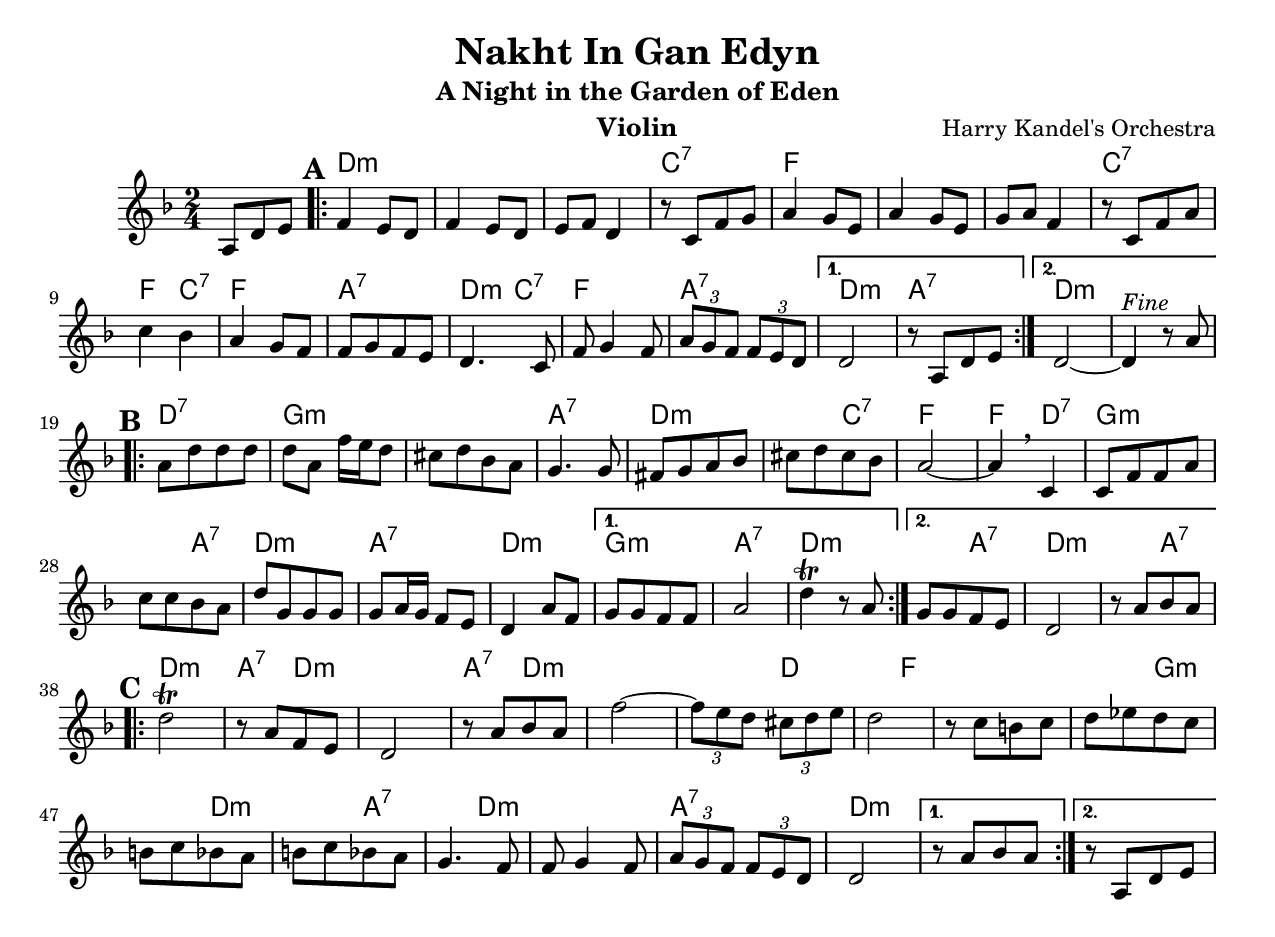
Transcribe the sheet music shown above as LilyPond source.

\version "2.18.0"
\include "english.ly"
%\pointAndClickOff
\paper{
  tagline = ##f
  print-all-headers = ##t
  #(set-paper-size "letter")
}
date = #(strftime "%d-%m-%Y" (localtime (current-time)))

%\markup{ \italic{ " Updated " \date  }  }

%\markup{ Got something to say? }

%#################################### Melody ########################
melody =   \relative c' {
  \clef treble
  \key d \minor
  \time 2/4
  \set Score.markFormatter = #format-mark-box-alphabet

  \partial 8*3 a8 [ d e ]   %lead in notes

  \repeat volta 2{
    \mark \default
    f4  e8 d
    f4 e8 d
    e8 f d4
    r8 c [f g]

    a4 g8 e
    a4 g8 e
    g8 a f4
    r8 c [f a]

    c4 bf
    a4 g8 f
    f8 [g f e]
    d4. c8

    f8 g4 f8
    \tuplet 3/2{a8 g f} \tuplet 3/2{f e d}

  }
  \alternative {
    {
      d2
      r8 a [d e]
    }
    {
      d2 ~
      d4 ^\markup{\italic Fine}r8 a'

    }
  }

  \repeat volta 2{
    \mark \default
    a8  [d d d]
    d8 a f'16 e d8|
    cs8 [d bf a]
    g4. g8  %20

    fs8 [g a bf]
    cs8 [d cs bf]
    a2~
    a4 \breathe c,

    c8 [f f a]
    c8 [c bf a]
    d8 [g, g g]
    g8 a16 g f8 e

    d4 a'8 f
  }
  \alternative {
    {
      g8[g f f]
      a2
      d4\trill r8 a
    }
    {
      g8 [g f e]
      d2
      r8 a' [bf a]
    }

  }

  \repeat volta 2{
    \break
    \mark \default
    d2 \trill
    r8 a[f e]
    d2
    r8 a'[bf a]

    f'2 ~
    \tuplet 3/2{f8 e d}\tuplet 3/2{cs d e}
    d2
    r8 c[b c]

    d8 [ef d c]
    b8[c bf a]
    b8[c bf a]
    g4. f8

    f8 g4 f8
    \tuplet 3/2{a8 g f}\tuplet 3/2 {f e d}
    d2

  }
  \alternative{
    {r8 a'[bf a]}
    {r8 a,[ d e]}
  }

}
%################################# Lyrics #####################
%\addlyrics{  }
%################################# Chords #######################
harmonies = \chordmode {
  s8*3
  d2*3:m
  %r2*2
  c2:7
  f2*3
  %r2*2
  c2:7
  f4
  c4:7
  f2
  a2:7
  d4:m
  c4:7
  f2
  a2:7
  d2:m
  a2:7
  %b part
  d2*2:m
  %r2
  d2:7
  g2*2:m
  %r2
  a2:7
  d4*3:m
  %r4
  c4:7
  f2
  f4
  d4:7
  g4*3:m
  %r4
  a4:7
  d2:m
  a2:7 %first end
  d2:m
  g2:m %2nd end
  a2:7
  d4*3:m
  %r4
  a4:7
  %C part
  d4*3:m
  %r4
  a4:7
  d2:m
  a4:7
  d4*3:m
  %r4
  a4:7
  d2*2:m
  %r2
  d2
  f2*2
  %r2
  g2:m
  d2:m
  a2:7
  d4*3:m
  %r4
  a2:7
  d2:m



}

\score {
  <<
    \new ChordNames {
      \set chordChanges = ##f
      \harmonies
    }
    \new Staff
    \melody
  >>
  \header{
    title= "Nakht In Gan Edyn"
    subtitle="A Night in the Garden of Eden"
    composer= "Harry Kandel's Orchestra"
    instrument = "Violin"
    arranger= ""
  }
  \midi{\tempo 4 = 120}
  \layout{indent = 1.0\cm}
}
%{
% more verses:
\markup{}
\markup {
  \fill-line {
    \hspace #0.1 % distance from left margin
    \column {
      \line { "1."
        \column {
          ""
        }
      }
      \hspace #0.2 % vertical distance between verses
      \line { "2."
        \column {
         ""
        }
      }
    }
    \hspace #0.1  % horiz. distance between columns
    \column {
      \line { "3."
        \column {
          ""
        }
      }
      \hspace #0.2 % distance between verses
      \line { "4."
        \column {
         ""
        }
      }
    }
    \hspace #0.1 % distance to right margin
  }
}

%}
